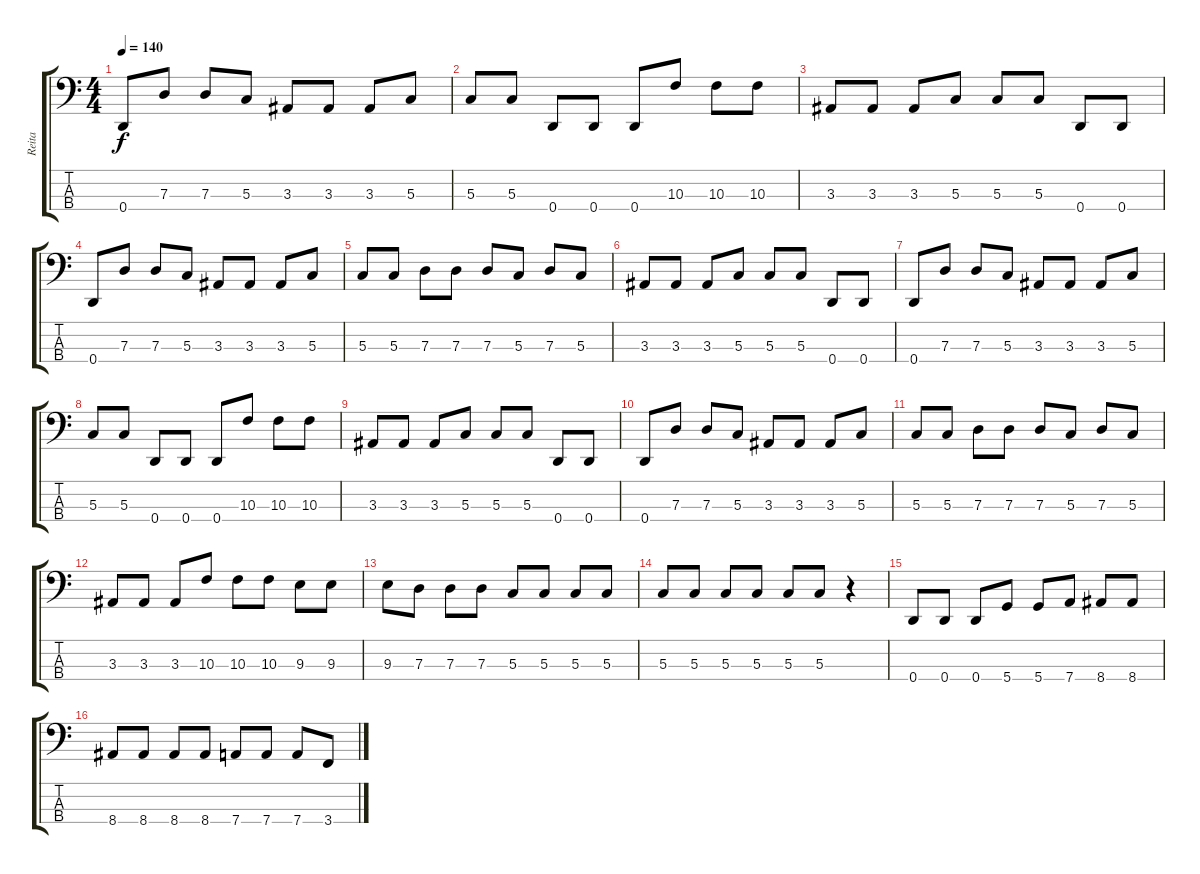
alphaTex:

\track ("Reita" "Reita") {instrument electricbassfinger}
\staff {score tabs}
\tuning (F2 C2 G1 D1) {hide}
\ts (4 4)
\tempo 140
\clef f4
\ks c
0.4.8{dy f} 7.3.8 7.3.8 5.3.8 3.3.8 3.3.8 3.3.8 5.3.8 |
5.3.8 5.3.8 0.4.8 0.4.8 0.4.8 10.3.8 10.3.8 10.3.8 |
3.3.8 3.3.8 3.3.8 5.3.8 5.3.8 5.3.8 0.4.8 0.4.8 |
0.4.8 7.3.8 7.3.8 5.3.8 3.3.8 3.3.8 3.3.8 5.3.8 |
5.3.8 5.3.8 7.3.8 7.3.8 7.3.8 5.3.8 7.3.8 5.3.8 |
3.3.8 3.3.8 3.3.8 5.3.8 5.3.8 5.3.8 0.4.8 0.4.8 |
0.4.8 7.3.8 7.3.8 5.3.8 3.3.8 3.3.8 3.3.8 5.3.8 |
5.3.8 5.3.8 0.4.8 0.4.8 0.4.8 10.3.8 10.3.8 10.3.8 |
3.3.8 3.3.8 3.3.8 5.3.8 5.3.8 5.3.8 0.4.8 0.4.8 |
0.4.8 7.3.8 7.3.8 5.3.8 3.3.8 3.3.8 3.3.8 5.3.8 |
5.3.8 5.3.8 7.3.8 7.3.8 7.3.8 5.3.8 7.3.8 5.3.8 |
3.3.8 3.3.8 3.3.8 10.3.8 10.3.8 10.3.8 9.3.8 9.3.8 |
9.3.8 7.3.8 7.3.8 7.3.8 5.3.8 5.3.8 5.3.8 5.3.8 |
5.3.8 5.3.8 5.3.8 5.3.8 5.3.8 5.3.8 r.4 |
0.4.8 0.4.8 0.4.8 5.4.8 5.4.8 7.4.8 8.4.8 8.4.8 |
8.4.8 8.4.8 8.4.8 8.4.8 7.4.8 7.4.8 7.4.8 3.4.8
